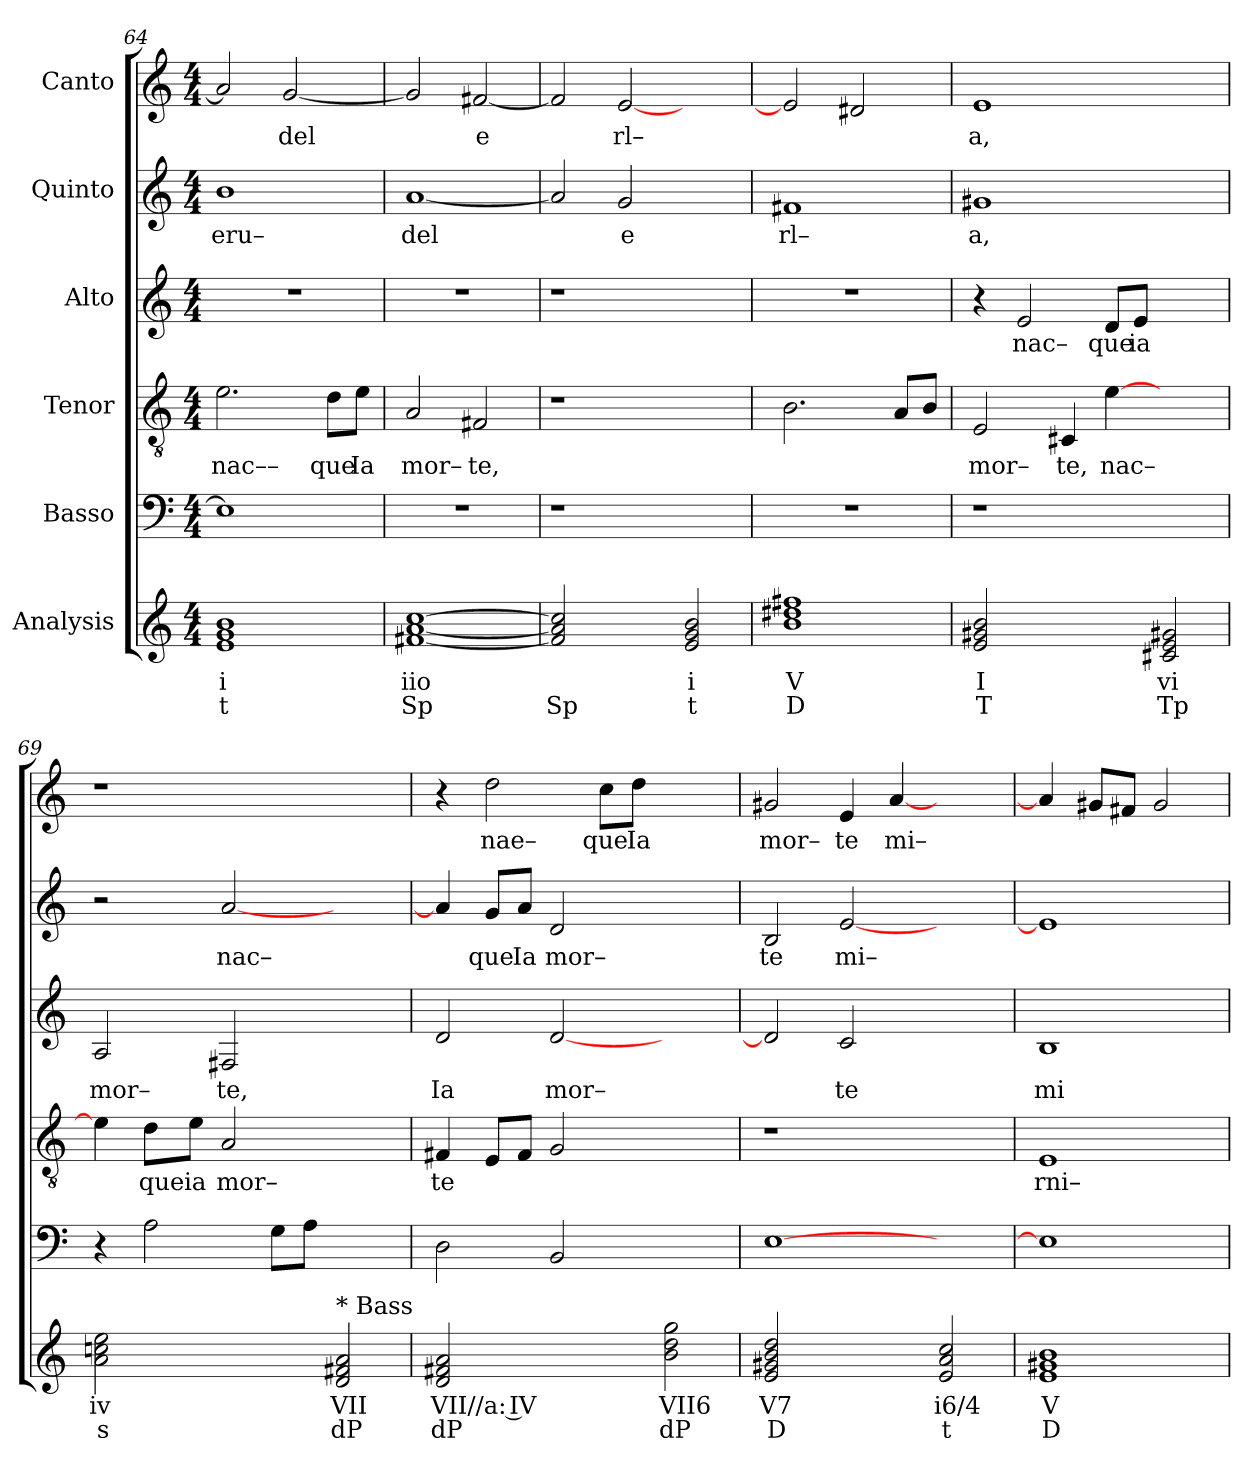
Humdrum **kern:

**kern	**text	**text	**kern	**kern	**text	**kern	**text	**kern	**text	**kern	**text
*part6	*part6	*part6	*part5	*part4	*part4	*part3	*part3	*part2	*part2	*part1	*part1
*staff6	*staff6	*staff6	*staff5	*staff4	*staff4	*staff3	*staff3	*staff2	*staff2	*staff1	*staff1
*I"Analysis	*	*	*I"Basso	*I"Tenor	*	*I"Alto	*	*I"Quinto	*	*I"Canto	*
*	*	*	*clefF4	*clefGv2	*	*clefG2	*	*clefG2	*	*clefG2	*
*k[]	*	*	*k[]	*k[]	*	*k[]	*	*k[]	*	*k[]	*
*M4/4	*	*	*M4/4	*M4/4	*	*M4/4	*	*M4/4	*	*M4/4	*
=64	=64	=64	=64	=64	=64	=64	=64	=64	=64	=64	=64
!	!	!	!	!	!LO:LY:b	!	!	!	!	!	!
!	!	!	!	!	!	!	!	!	!LO:LY:b	!	!
1e 1g 1b	i	t	1E]	2.e\	nac––	1r	.	1b	eru–	2a/]	.
!	!	!	!	!	!	!	!	!	!	!	!LO:LY:b
.	.	.	.	.	.	.	.	.	.	[2g/	del
!	!	!	!	!	!LO:LY:b	!	!	!	!	!	!
.	.	.	.	8d\L	que	.	.	.	.	.	.
!	!	!	!	!	!LO:LY:b	!	!	!	!	!	!
.	.	.	.	8e\J	Ia	.	.	.	.	.	.
=65	=65	=65	=65	=65	=65	=65	=65	=65	=65	=65	=65
!	!	!	!	!	!LO:LY:b	!	!	!	!	!	!
!	!	!	!	!	!	!	!	!	!LO:LY:b	!	!
[1f#X [1a [1cc	iio	Sp	1r	2A/	mor–	1r	.	[1a	del	2g/]	.
!	!	!	!	!	!LO:LY:b	!	!	!	!	!	!
!	!	!	!	!	!	!	!	!	!	!	!LO:LY:b
.	.	.	.	2F#X/	te,	.	.	.	.	[2f#X/	e
=66	=66	=66	=66	=66	=66	=66	=66	=66	=66	=66	=66
2f#] 2a] 2cc]	.	Sp	1r	1r	.	1r	.	2a/]	.	2f#/]	.
!	!	!	!	!	!	!	!	!	!LO:LY:b	!	!
!	!	!	!	!	!	!	!	!	!	!	!LO:LY:b
2ryy	.	.	.	.	.	.	.	2g/	e	[2e/	rl–
2e 2g 2b	i	t	2ryy	2ryy	.	2ryy	.	2ryy	.	2ryy	.
=67	=67	=67	=67	=67	=67	=67	=67	=67	=67	=67	=67
!	!	!	!	!	!	!	!	!	!LO:LY:b	!	!
1b 1dd#X 1ff#X	V	D	1r	2.B\	.	1r	.	1f#X	rl–	2e/]	.
.	.	.	.	.	.	.	.	.	.	2d#X/	.
.	.	.	.	8A/L	.	.	.	.	.	.	.
.	.	.	.	8B/J	.	.	.	.	.	.	.
=68	=68	=68	=68	=68	=68	=68	=68	=68	=68	=68	=68
!	!	!	!	!	!LO:LY:b	!	!	!	!	!	!
!	!	!	!	!	!	!	!	!	!LO:LY:b	!	!
!	!	!	!	!	!	!	!	!	!	!	!LO:LY:b
2e 2g#X 2b	I	T	1r	2E/	mor–	4r	.	1g#X	a,	1e	a,
!	!	!	!	!	!	!	!LO:LY:b	!	!	!	!
.	.	.	.	.	.	2e/	nac–	.	.	.	.
!	!	!	!	!	!LO:LY:b	!	!	!	!	!	!
2ryy	.	.	.	4C#X/	te,	.	.	.	.	.	.
!	!	!	!	!	!LO:LY:b	!	!	!	!	!	!
!	!	!	!	!	!	!	!LO:LY:b	!	!	!	!
.	.	.	.	[4e\	nac–	8d/L	que	.	.	.	.
!	!	!	!	!	!	!	!LO:LY:b	!	!	!	!
.	.	.	.	.	.	8e/J	ia	.	.	.	.
2c#X 2e 2g#X	vi	Tp	2ryy	2ryy	.	2ryy	.	2ryy	.	2ryy	.
=69	=69	=69	=69	=69	=69	=69	=69	=69	=69	=69	=69
!	!	!	!	!	!	!	!LO:LY:b	!	!	!	!
2a 2ccn 2ee	iv	s	4r	4e\]	.	2A/	mor–	2r	.	1r	.
!	!	!	!	!	!LO:LY:b	!	!	!	!	!	!
.	.	.	2A\	8d\L	que	.	.	.	.	.	.
!	!	!	!	!	!LO:LY:b	!	!	!	!	!	!
.	.	.	.	8e\J	ia	.	.	.	.	.	.
!	!	!	!	!	!LO:LY:b	!	!	!	!	!	!
!	!	!	!	!	!	!	!LO:LY:b	!	!	!	!
!	!	!	!	!	!	!	!	!	!LO:LY:b	!	!
2ryy	.	.	.	2A/	mor–	2F#X/	te,	[2a/	nac–	.	.
.	.	.	8G\L	.	.	.	.	.	.	.	.
.	.	.	8A\J	.	.	.	.	.	.	.	.
!LO:TX:a:t=* Bass	!	!	!	!	!	!	!	!	!	!	!
2d 2f#X 2a	VII	dP	2ryy	2ryy	.	2ryy	.	2ryy	.	2ryy	.
=70	=70	=70	=70	=70	=70	=70	=70	=70	=70	=70	=70
!	!	!	!	!	!LO:LY:b	!	!	!	!	!	!
!	!	!	!	!	!	!	!LO:LY:b	!	!	!	!
2d 2f#X 2a	VII//a: IV	dP	2D\	4F#X/	te	2d/	Ia	4a/]	.	4r	.
!	!	!	!	!	!	!	!	!	!LO:LY:b	!	!
!	!	!	!	!	!	!	!	!	!	!	!LO:LY:b
.	.	.	.	8E/L	.	.	.	8g/L	que	2dd\	nae–
!	!	!	!	!	!	!	!	!	!LO:LY:b	!	!
.	.	.	.	8F#/J	.	.	.	8a/J	Ia	.	.
!	!	!	!	!	!	!	!LO:LY:b	!	!	!	!
!	!	!	!	!	!	!	!	!	!LO:LY:b	!	!
2ryy	.	.	2BB/	2G/	.	[2d/	mor–	2d/	mor–	.	.
!	!	!	!	!	!	!	!	!	!	!	!LO:LY:b
.	.	.	.	.	.	.	.	.	.	8cc\L	que
!	!	!	!	!	!	!	!	!	!	!	!LO:LY:b
.	.	.	.	.	.	.	.	.	.	8dd\J	Ia
2b 2dd 2gg	VII6	dP	2ryy	2ryy	.	2ryy	.	2ryy	.	2ryy	.
=71	=71	=71	=71	=71	=71	=71	=71	=71	=71	=71	=71
!	!	!	!	!	!	!	!	!	!LO:LY:b	!	!
!	!	!	!	!	!	!	!	!	!	!	!LO:LY:b
2e 2g#X 2b 2dd	V7	D	[1E	1r	.	2d/]	.	2B/	te	2g#X/	mor–
!	!	!	!	!	!	!	!LO:LY:b	!	!	!	!
!	!	!	!	!	!	!	!	!	!LO:LY:b	!	!
!	!	!	!	!	!	!	!	!	!	!	!LO:LY:b
2ryy	.	.	.	.	.	2c/	te	[2e/	mi–	4e/	te
!	!	!	!	!	!	!	!	!	!	!	!LO:LY:b
.	.	.	.	.	.	.	.	.	.	[4a/	mi–
2e 2a 2cc	i6/4	t	2ryy	2ryy	.	2ryy	.	2ryy	.	2ryy	.
=72	=72	=72	=72	=72	=72	=72	=72	=72	=72	=72	=72
!	!	!	!	!	!LO:LY:b	!	!	!	!	!	!
!	!	!	!	!	!	!	!LO:LY:b	!	!	!	!
1e 1g#X 1b	V	D	1E]	1E	rni–	1B	mi	1e]	.	4a/]	.
.	.	.	.	.	.	.	.	.	.	8g#X/L	.
.	.	.	.	.	.	.	.	.	.	8f#X/J	.
.	.	.	.	.	.	.	.	.	.	2g#/	.
=	=	=	=	=	=	=	=	=	=	=	=
*-	*-	*-	*-	*-	*-	*-	*-	*-	*-	*-	*-
